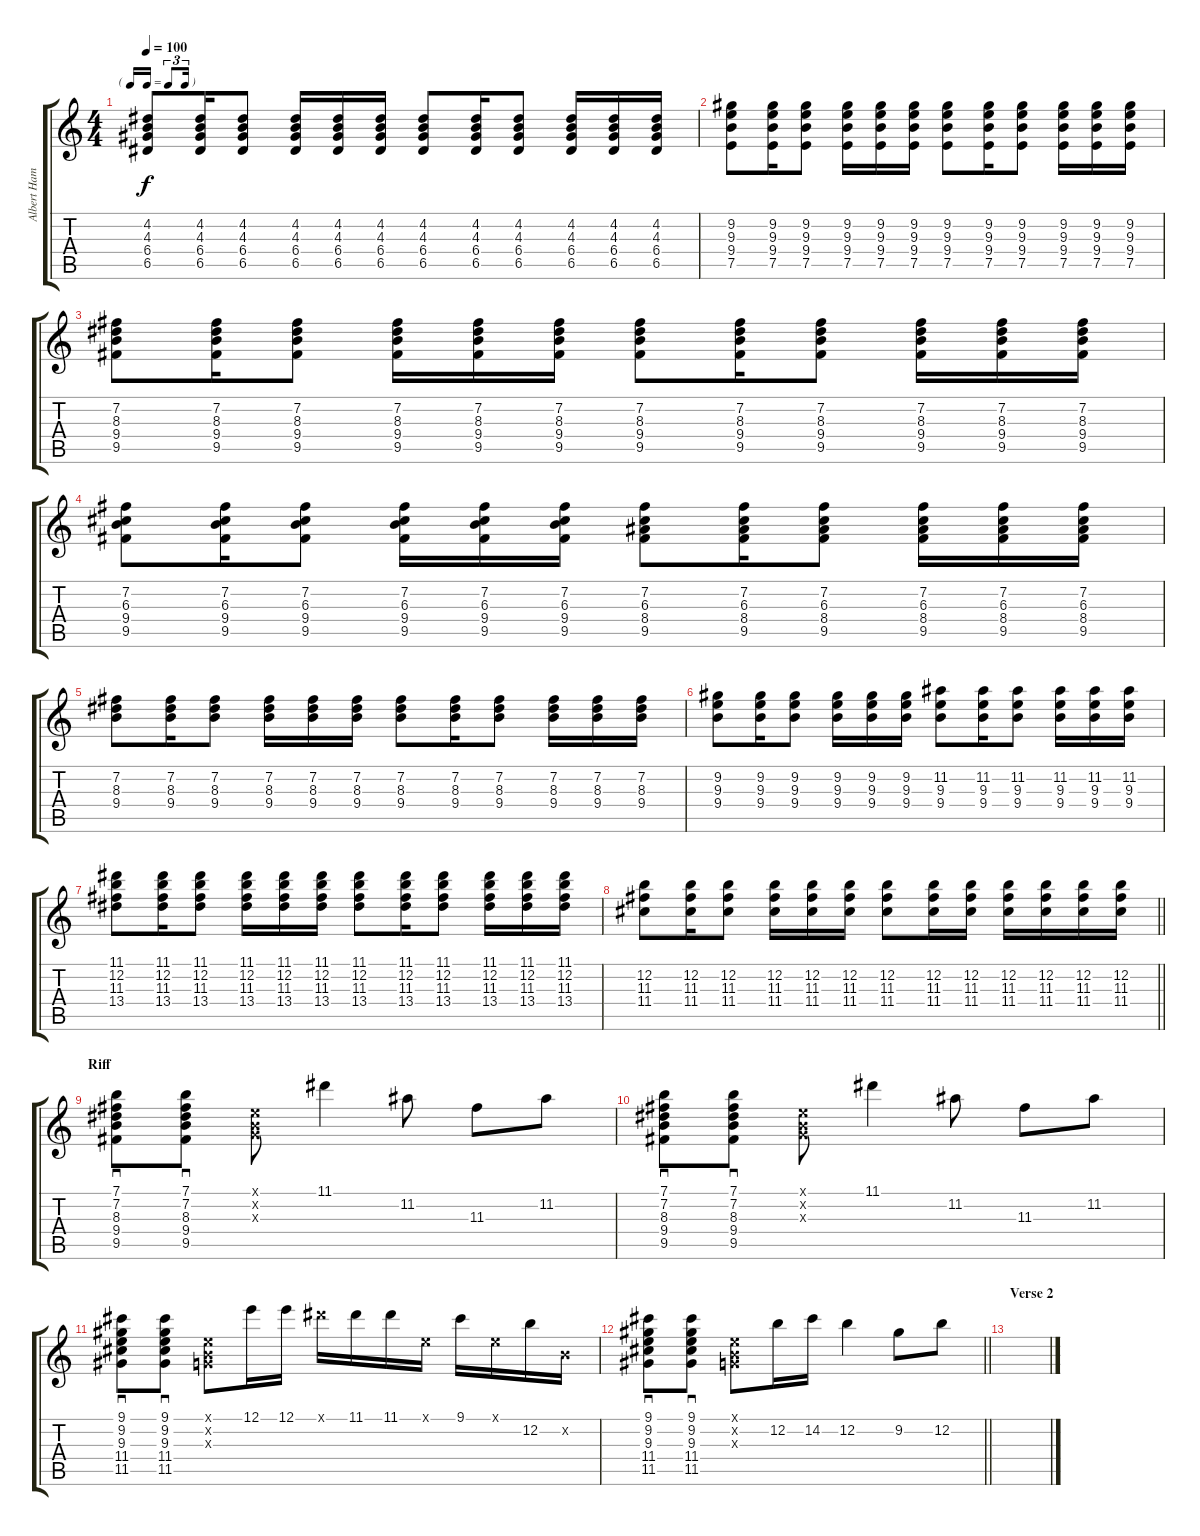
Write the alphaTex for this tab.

\track ("Albert Hammond Jr." "Albert Ham") {instrument overdrivenguitar}
\staff {score tabs}
\tuning (E4 B3 G3 D3 A2 E2) {hide}
\ts (4 4)
\tf triplet16th
\tempo 100
\clef g2
\ks c
(4.2 4.3 6.4 6.5).8{dy f} (4.2 4.3 6.4 6.5).16 (4.2 4.3 6.4 6.5).8 (4.2 4.3 6.4 6.5).16 (4.2 4.3 6.4 6.5).16 (4.2 4.3 6.4 6.5).16 (4.2 4.3 6.4 6.5).8 (4.2 4.3 6.4 6.5).16 (4.2 4.3 6.4 6.5).8 (4.2 4.3 6.4 6.5).16 (4.2 4.3 6.4 6.5).16 (4.2 4.3 6.4 6.5).16 |
(9.2 9.3 9.4 7.5).8 (9.2 9.3 9.4 7.5).16 (9.2 9.3 9.4 7.5).8 (9.2 9.3 9.4 7.5).16 (9.2 9.3 9.4 7.5).16 (9.2 9.3 9.4 7.5).16 (9.2 9.3 9.4 7.5).8 (9.2 9.3 9.4 7.5).16 (9.2 9.3 9.4 7.5).8 (9.2 9.3 9.4 7.5).16 (9.2 9.3 9.4 7.5).16 (9.2 9.3 9.4 7.5).16 |
(7.2 8.3 9.4 9.5).8 (7.2 8.3 9.4 9.5).16 (7.2 8.3 9.4 9.5).8 (7.2 8.3 9.4 9.5).16 (7.2 8.3 9.4 9.5).16 (7.2 8.3 9.4 9.5).16 (7.2 8.3 9.4 9.5).8 (7.2 8.3 9.4 9.5).16 (7.2 8.3 9.4 9.5).8 (7.2 8.3 9.4 9.5).16 (7.2 8.3 9.4 9.5).16 (7.2 8.3 9.4 9.5).16 |
(7.2 6.3 9.4 9.5).8 (7.2 6.3 9.4 9.5).16 (7.2 6.3 9.4 9.5).8 (7.2 6.3 9.4 9.5).16 (7.2 6.3 9.4 9.5).16 (7.2 6.3 9.4 9.5).16 (7.2 6.3 8.4 9.5).8 (7.2 6.3 8.4 9.5).16 (7.2 6.3 8.4 9.5).8 (7.2 6.3 8.4 9.5).16 (7.2 6.3 8.4 9.5).16 (7.2 6.3 8.4 9.5).16 |
(7.2 8.3 9.4).8 (7.2 8.3 9.4).16 (7.2 8.3 9.4).8 (7.2 8.3 9.4).16 (7.2 8.3 9.4).16 (7.2 8.3 9.4).16 (7.2 8.3 9.4).8 (7.2 8.3 9.4).16 (7.2 8.3 9.4).8 (7.2 8.3 9.4).16 (7.2 8.3 9.4).16 (7.2 8.3 9.4).16 |
(9.2 9.3 9.4).8 (9.2 9.3 9.4).16 (9.2 9.3 9.4).8 (9.2 9.3 9.4).16 (9.2 9.3 9.4).16 (9.2 9.3 9.4).16 (11.2 9.3 9.4).8 (11.2 9.3 9.4).16 (11.2 9.3 9.4).8 (11.2 9.3 9.4).16 (11.2 9.3 9.4).16 (11.2 9.3 9.4).16 |
(11.1 12.2 11.3 13.4).8 (11.1 12.2 11.3 13.4).16 (11.1 12.2 11.3 13.4).8 (11.1 12.2 11.3 13.4).16 (11.1 12.2 11.3 13.4).16 (11.1 12.2 11.3 13.4).16 (11.1 12.2 11.3 13.4).8 (11.1 12.2 11.3 13.4).16 (11.1 12.2 11.3 13.4).8 (11.1 12.2 11.3 13.4).16 (11.1 12.2 11.3 13.4).16 (11.1 12.2 11.3 13.4).16 |
\barLineRight lightlight
(12.2 11.3 11.4).8 (12.2 11.3 11.4).16 (12.2 11.3 11.4).8 (12.2 11.3 11.4).16 (12.2 11.3 11.4).16 (12.2 11.3 11.4).16 (12.2 11.3 11.4).8 (12.2 11.3 11.4).16 (12.2 11.3 11.4).16 (12.2 11.3 11.4).16 (12.2 11.3 11.4).16 (12.2 11.3 11.4).16 (12.2 11.3 11.4).16 |
\section ("" "Riff")
(7.1 7.2 8.3 9.4 9.5).8{sd} (7.1 7.2 8.3 9.4 9.5).8{sd} (0.1{x} 0.2{x} 0.3{x}).8 11.1.4 11.2.8 11.3.8 11.2.8 |
(7.1 7.2 8.3 9.4 9.5).8{sd} (7.1 7.2 8.3 9.4 9.5).8{sd} (0.1{x} 0.2{x} 0.3{x}).8 11.1.4 11.2.8 11.3.8 11.2.8 |
(9.1 9.2 9.3 11.4 11.5).8{sd} (9.1 9.2 9.3 11.4 11.5).8{sd} (0.1{x} 0.2{x} 0.3{x}).8 12.1.16 12.1.16 11.1{x}.16 11.1.16 11.1.16 0.1{x}.16 9.1.16 0.1{x}.16 12.2.16 0.2{x}.16 |
\barLineRight lightlight
(9.1 9.2 9.3 11.4 11.5).8{sd} (9.1 9.2 9.3 11.4 11.5).8{sd} (0.1{x} 0.2{x} 0.3{x}).8 12.2.16 14.2.16 12.2.4 9.2.8 12.2.8 |
\section ("" "Verse 2")
